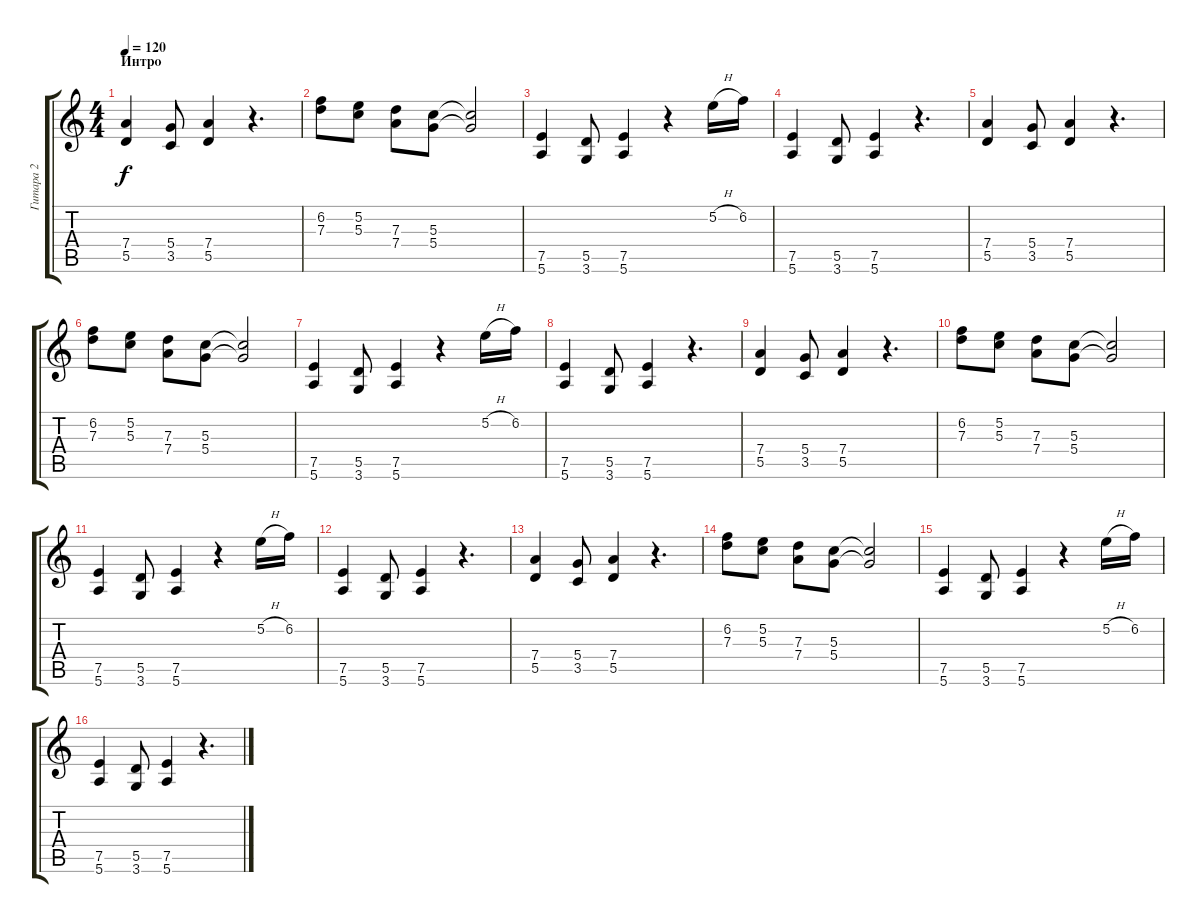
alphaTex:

\track ("Гитара 2" "Гитара 2") {instrument distortionguitar}
\staff {score tabs}
\tuning (E4 B3 G3 D3 A2 E2) {hide}
\ts (4 4)
\section ("" "Интро")
\tempo 120
\clef g2
\ks c
(7.4 5.5).4{dy f instrument distortionguitar} (5.4 3.5).8 (7.4 5.5).4 r.4{d} |
(6.2 7.3).8 (5.2 5.3).8 (7.3 7.4).8 (5.3 5.4).8 (5.3{t} 5.4{t}).2 |
(7.5 5.6).4 (5.5 3.6).8 (7.5 5.6).4 r.4 5.2{h}.16 6.2.16 |
(7.5 5.6).4 (5.5 3.6).8 (7.5 5.6).4 r.4{d} |
(7.4 5.5).4 (5.4 3.5).8 (7.4 5.5).4 r.4{d} |
(6.2 7.3).8 (5.2 5.3).8 (7.3 7.4).8 (5.3 5.4).8 (5.3{t} 5.4{t}).2 |
(7.5 5.6).4 (5.5 3.6).8 (7.5 5.6).4 r.4 5.2{h}.16 6.2.16 |
(7.5 5.6).4 (5.5 3.6).8 (7.5 5.6).4 r.4{d} |
(7.4 5.5).4 (5.4 3.5).8 (7.4 5.5).4 r.4{d} |
(6.2 7.3).8 (5.2 5.3).8 (7.3 7.4).8 (5.3 5.4).8 (5.3{t} 5.4{t}).2 |
(7.5 5.6).4 (5.5 3.6).8 (7.5 5.6).4 r.4 5.2{h}.16 6.2.16 |
(7.5 5.6).4 (5.5 3.6).8 (7.5 5.6).4 r.4{d} |
(7.4 5.5).4 (5.4 3.5).8 (7.4 5.5).4 r.4{d} |
(6.2 7.3).8 (5.2 5.3).8 (7.3 7.4).8 (5.3 5.4).8 (5.3{t} 5.4{t}).2 |
(7.5 5.6).4 (5.5 3.6).8 (7.5 5.6).4 r.4 5.2{h}.16 6.2.16 |
(7.5 5.6).4 (5.5 3.6).8 (7.5 5.6).4 r.4{d}
